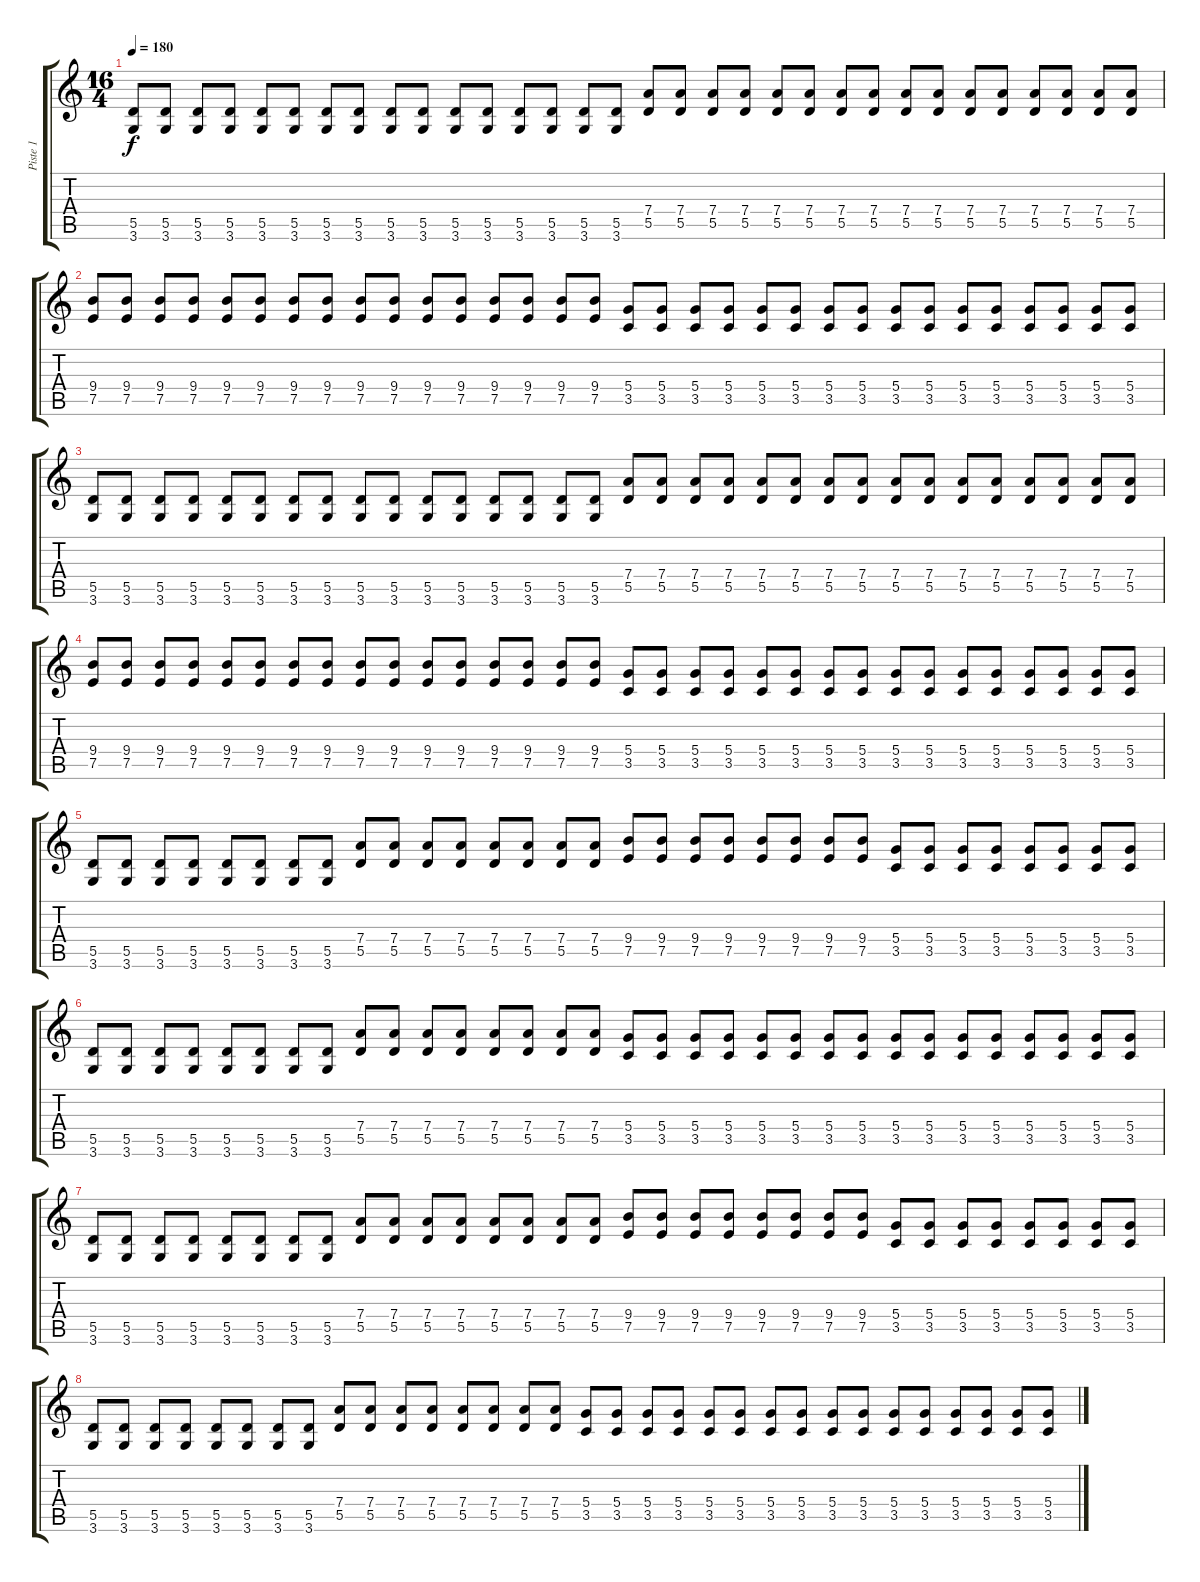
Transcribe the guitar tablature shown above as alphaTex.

\track ("Piste 1" "Piste 1") {instrument electricguitarmuted}
\staff {score tabs}
\tuning (E4 B3 G3 D3 A2 E2) {hide}
\ts (16 4)
\tempo 180
\clef g2
\ks c
(5.5 3.6).8{dy f instrument electricguitarmuted} (5.5 3.6).8 (5.5 3.6).8 (5.5 3.6).8 (5.5 3.6).8 (5.5 3.6).8 (5.5 3.6).8 (5.5 3.6).8 (5.5 3.6).8 (5.5 3.6).8 (5.5 3.6).8 (5.5 3.6).8 (5.5 3.6).8 (5.5 3.6).8 (5.5 3.6).8 (5.5 3.6).8 (7.4 5.5).8 (7.4 5.5).8 (7.4 5.5).8 (7.4 5.5).8 (7.4 5.5).8 (7.4 5.5).8 (7.4 5.5).8 (7.4 5.5).8 (7.4 5.5).8 (7.4 5.5).8 (7.4 5.5).8 (7.4 5.5).8 (7.4 5.5).8 (7.4 5.5).8 (7.4 5.5).8 (7.4 5.5).8 |
(9.4 7.5).8 (9.4 7.5).8 (9.4 7.5).8 (9.4 7.5).8 (9.4 7.5).8 (9.4 7.5).8 (9.4 7.5).8 (9.4 7.5).8 (9.4 7.5).8 (9.4 7.5).8 (9.4 7.5).8 (9.4 7.5).8 (9.4 7.5).8 (9.4 7.5).8 (9.4 7.5).8 (9.4 7.5).8 (5.4 3.5).8 (5.4 3.5).8 (5.4 3.5).8 (5.4 3.5).8 (5.4 3.5).8 (5.4 3.5).8 (5.4 3.5).8 (5.4 3.5).8 (5.4 3.5).8 (5.4 3.5).8 (5.4 3.5).8 (5.4 3.5).8 (5.4 3.5).8 (5.4 3.5).8 (5.4 3.5).8 (5.4 3.5).8 |
(5.5 3.6).8 (5.5 3.6).8 (5.5 3.6).8 (5.5 3.6).8 (5.5 3.6).8 (5.5 3.6).8 (5.5 3.6).8 (5.5 3.6).8 (5.5 3.6).8 (5.5 3.6).8 (5.5 3.6).8 (5.5 3.6).8 (5.5 3.6).8 (5.5 3.6).8 (5.5 3.6).8 (5.5 3.6).8 (7.4 5.5).8 (7.4 5.5).8 (7.4 5.5).8 (7.4 5.5).8 (7.4 5.5).8 (7.4 5.5).8 (7.4 5.5).8 (7.4 5.5).8 (7.4 5.5).8 (7.4 5.5).8 (7.4 5.5).8 (7.4 5.5).8 (7.4 5.5).8 (7.4 5.5).8 (7.4 5.5).8 (7.4 5.5).8 |
(9.4 7.5).8 (9.4 7.5).8 (9.4 7.5).8 (9.4 7.5).8 (9.4 7.5).8 (9.4 7.5).8 (9.4 7.5).8 (9.4 7.5).8 (9.4 7.5).8 (9.4 7.5).8 (9.4 7.5).8 (9.4 7.5).8 (9.4 7.5).8 (9.4 7.5).8 (9.4 7.5).8 (9.4 7.5).8 (5.4 3.5).8 (5.4 3.5).8 (5.4 3.5).8 (5.4 3.5).8 (5.4 3.5).8 (5.4 3.5).8 (5.4 3.5).8 (5.4 3.5).8 (5.4 3.5).8 (5.4 3.5).8 (5.4 3.5).8 (5.4 3.5).8 (5.4 3.5).8 (5.4 3.5).8 (5.4 3.5).8 (5.4 3.5).8 |
(5.5 3.6).8{instrument overdrivenguitar} (5.5 3.6).8 (5.5 3.6).8 (5.5 3.6).8 (5.5 3.6).8 (5.5 3.6).8 (5.5 3.6).8 (5.5 3.6).8 (7.4 5.5).8 (7.4 5.5).8 (7.4 5.5).8 (7.4 5.5).8 (7.4 5.5).8 (7.4 5.5).8 (7.4 5.5).8 (7.4 5.5).8 (9.4 7.5).8 (9.4 7.5).8 (9.4 7.5).8 (9.4 7.5).8 (9.4 7.5).8 (9.4 7.5).8 (9.4 7.5).8 (9.4 7.5).8 (5.4 3.5).8 (5.4 3.5).8 (5.4 3.5).8 (5.4 3.5).8 (5.4 3.5).8 (5.4 3.5).8 (5.4 3.5).8 (5.4 3.5).8 |
(5.5 3.6).8 (5.5 3.6).8 (5.5 3.6).8 (5.5 3.6).8 (5.5 3.6).8 (5.5 3.6).8 (5.5 3.6).8 (5.5 3.6).8 (7.4 5.5).8 (7.4 5.5).8 (7.4 5.5).8 (7.4 5.5).8 (7.4 5.5).8 (7.4 5.5).8 (7.4 5.5).8 (7.4 5.5).8 (5.4 3.5).8 (5.4 3.5).8 (5.4 3.5).8 (5.4 3.5).8 (5.4 3.5).8 (5.4 3.5).8 (5.4 3.5).8 (5.4 3.5).8 (5.4 3.5).8 (5.4 3.5).8 (5.4 3.5).8 (5.4 3.5).8 (5.4 3.5).8 (5.4 3.5).8 (5.4 3.5).8 (5.4 3.5).8 |
(5.5 3.6).8 (5.5 3.6).8 (5.5 3.6).8 (5.5 3.6).8 (5.5 3.6).8 (5.5 3.6).8 (5.5 3.6).8 (5.5 3.6).8 (7.4 5.5).8 (7.4 5.5).8 (7.4 5.5).8 (7.4 5.5).8 (7.4 5.5).8 (7.4 5.5).8 (7.4 5.5).8 (7.4 5.5).8 (9.4 7.5).8 (9.4 7.5).8 (9.4 7.5).8 (9.4 7.5).8 (9.4 7.5).8 (9.4 7.5).8 (9.4 7.5).8 (9.4 7.5).8 (5.4 3.5).8 (5.4 3.5).8 (5.4 3.5).8 (5.4 3.5).8 (5.4 3.5).8 (5.4 3.5).8 (5.4 3.5).8 (5.4 3.5).8 |
(5.5 3.6).8 (5.5 3.6).8 (5.5 3.6).8 (5.5 3.6).8 (5.5 3.6).8 (5.5 3.6).8 (5.5 3.6).8 (5.5 3.6).8 (7.4 5.5).8 (7.4 5.5).8 (7.4 5.5).8 (7.4 5.5).8 (7.4 5.5).8 (7.4 5.5).8 (7.4 5.5).8 (7.4 5.5).8 (5.4 3.5).8 (5.4 3.5).8 (5.4 3.5).8 (5.4 3.5).8 (5.4 3.5).8 (5.4 3.5).8 (5.4 3.5).8 (5.4 3.5).8 (5.4 3.5).8 (5.4 3.5).8 (5.4 3.5).8 (5.4 3.5).8 (5.4 3.5).8 (5.4 3.5).8 (5.4 3.5).8 (5.4 3.5).8
